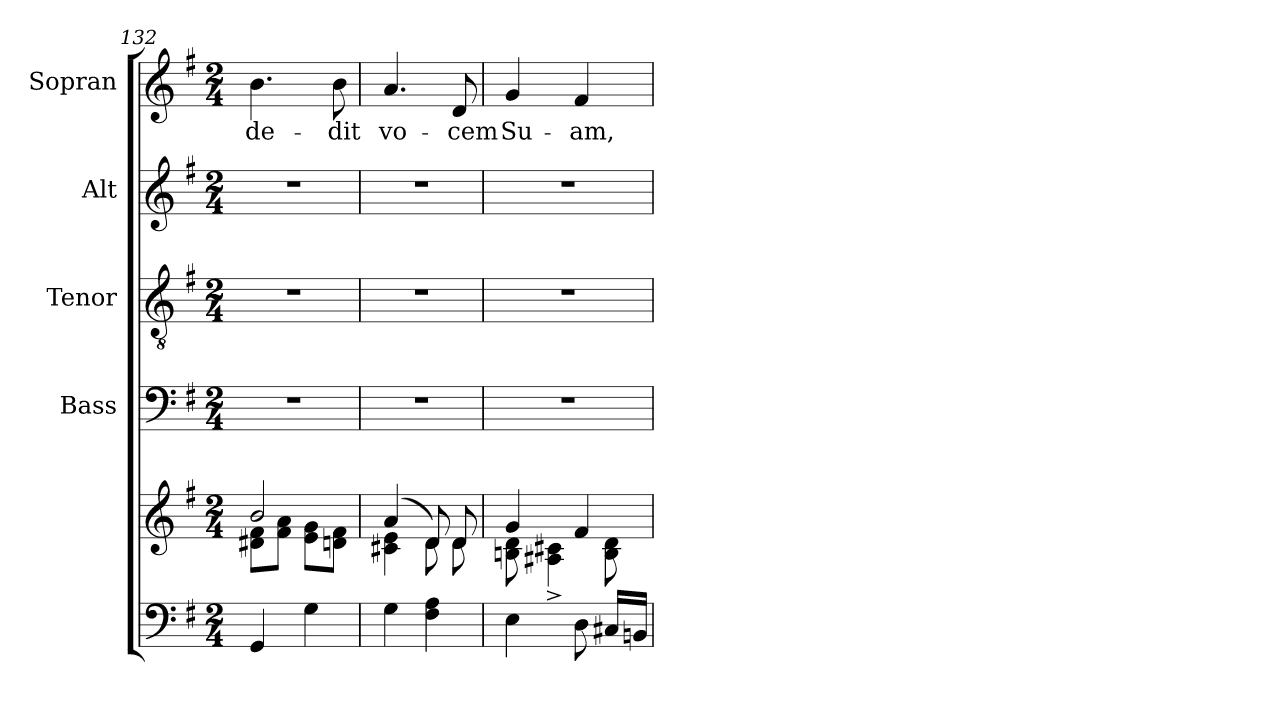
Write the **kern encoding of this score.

**kern	**kern	**kern	**kern	**kern	**kern	**text
*part5	*part5	*part4	*part3	*part2	*part1	*part1
*staff6	*staff5	*staff4	*staff3	*staff2	*staff1	*staff1
*	*	*I"Bass	*I"Tenor	*I"Alt	*I"Sopran	*
*	*	*I'B.	*I'T.	*I'A.	*I'S.	*
*clefF4	*clefG2	*clefF4	*clefGv2	*clefG2	*clefG2	*
*k[f#]	*k[f#]	*k[f#]	*k[f#]	*k[f#]	*k[f#]	*
*G:	*G:	*G:	*G:	*G:	*G:	*
*M2/4	*M2/4	*M2/4	*M2/4	*M2/4	*M2/4	*
=132	=132	=132	=132	=132	=132	=132
*	*^	*	*	*	*	*
!	!	!	!	!	!	!	!LO:LY:b
4GG/	2b/	8d#X\ 8f#\L	2r	2r	2r	4.b\	de-
.	.	8f#\ 8a\J	.	.	.	.	.
4G\	.	8e\ 8g\L	.	.	.	.	.
!	!	!	!	!	!	!	!LO:LY:b
.	.	8dn\ 8f#\J	.	.	.	8b\	-dit
=133	=133	=133	=133	=133	=133	=133	=133
!	!	!	!	!	!	!	!LO:LY:b
4G\	(4a/	4c#X\ 4e\	2r	2r	2r	4.a/	vo-
4F#\ 4A\	8d/)	8d\	.	.	.	.	.
!	!	!	!	!	!	!	!LO:LY:b
.	8d/	8d\	.	.	.	8d/	-cem
!!LO:LB:g=z
=134	=134	=134	=134	=134	=134	=134	=134
!	!	!	!	!	!	!	!LO:LY:b
4E\	4g/	8Bn\ 8d\	2r	2r	2r	4g/	Su-
.	.	4A#X\^< 4c#X\^<	.	.	.	.	.
!	!	!	!	!	!	!	!LO:LY:b
8D\	4f#/	.	.	.	.	4f#/	-am,
16C#X/LL	.	8B\ 8d\	.	.	.	.	.
16BBn/JJ	.	.	.	.	.	.	.
*	*v	*v	*	*	*	*	*
=	=	=	=	=	=	=
*-	*-	*-	*-	*-	*-	*-
